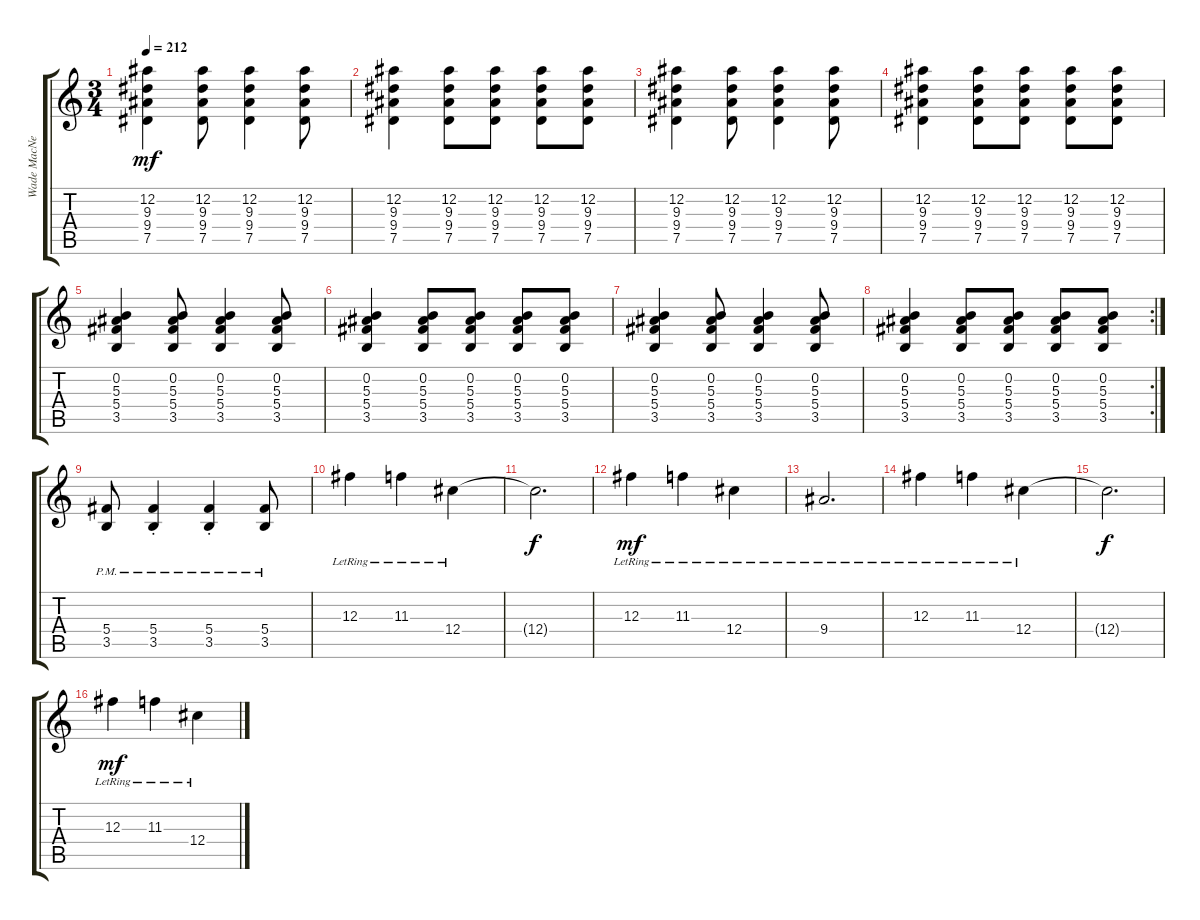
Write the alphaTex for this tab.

\track ("Wade MacNeil" "Wade MacNe") {instrument distortionguitar}
\staff {score tabs}
\tuning (Eb4 Bb3 Gb3 Db3 Ab2 Eb2) {hide}
\ts (3 4)
\tempo 212
\clef g2
\ks c
(12.2 9.3 9.4 7.5).4{dy mf} (12.2 9.3 9.4 7.5).8 (12.2 9.3 9.4 7.5).4 (12.2 9.3 9.4 7.5).8 |
(12.2 9.3 9.4 7.5).4 (12.2 9.3 9.4 7.5).8 (12.2 9.3 9.4 7.5).8 (12.2 9.3 9.4 7.5).8 (12.2 9.3 9.4 7.5).8 |
(12.2 9.3 9.4 7.5).4 (12.2 9.3 9.4 7.5).8 (12.2 9.3 9.4 7.5).4 (12.2 9.3 9.4 7.5).8 |
(12.2 9.3 9.4 7.5).4 (12.2 9.3 9.4 7.5).8 (12.2 9.3 9.4 7.5).8 (12.2 9.3 9.4 7.5).8 (12.2 9.3 9.4 7.5).8 |
(0.2 5.3 5.4 3.5).4 (0.2 5.3 5.4 3.5).8 (0.2 5.3 5.4 3.5).4 (0.2 5.3 5.4 3.5).8 |
(0.2 5.3 5.4 3.5).4 (0.2 5.3 5.4 3.5).8 (0.2 5.3 5.4 3.5).8 (0.2 5.3 5.4 3.5).8 (0.2 5.3 5.4 3.5).8 |
(0.2 5.3 5.4 3.5).4 (0.2 5.3 5.4 3.5).8 (0.2 5.3 5.4 3.5).4 (0.2 5.3 5.4 3.5).8 |
\rc 2
(0.2 5.3 5.4 3.5).4 (0.2 5.3 5.4 3.5).8 (0.2 5.3 5.4 3.5).8 (0.2 5.3 5.4 3.5).8 (0.2 5.3 5.4 3.5).8 |
(5.4{pm} 3.5).8 (5.4{pm st} 3.5).4 (5.4{pm st} 3.5).4 (5.4{pm} 3.5).8 |
12.3{lr}.4 11.3{lr}.4 12.4{lr}.4 |
12.4{t}.2{d dy f} |
12.3{lr}.4{dy mf} 11.3{lr}.4 12.4{lr}.4 |
9.4{lr}.2{d} |
12.3{lr}.4 11.3{lr}.4 12.4{lr}.4 |
12.4{t}.2{d dy f} |
12.3{lr}.4{dy mf} 11.3{lr}.4 12.4{lr}.4
